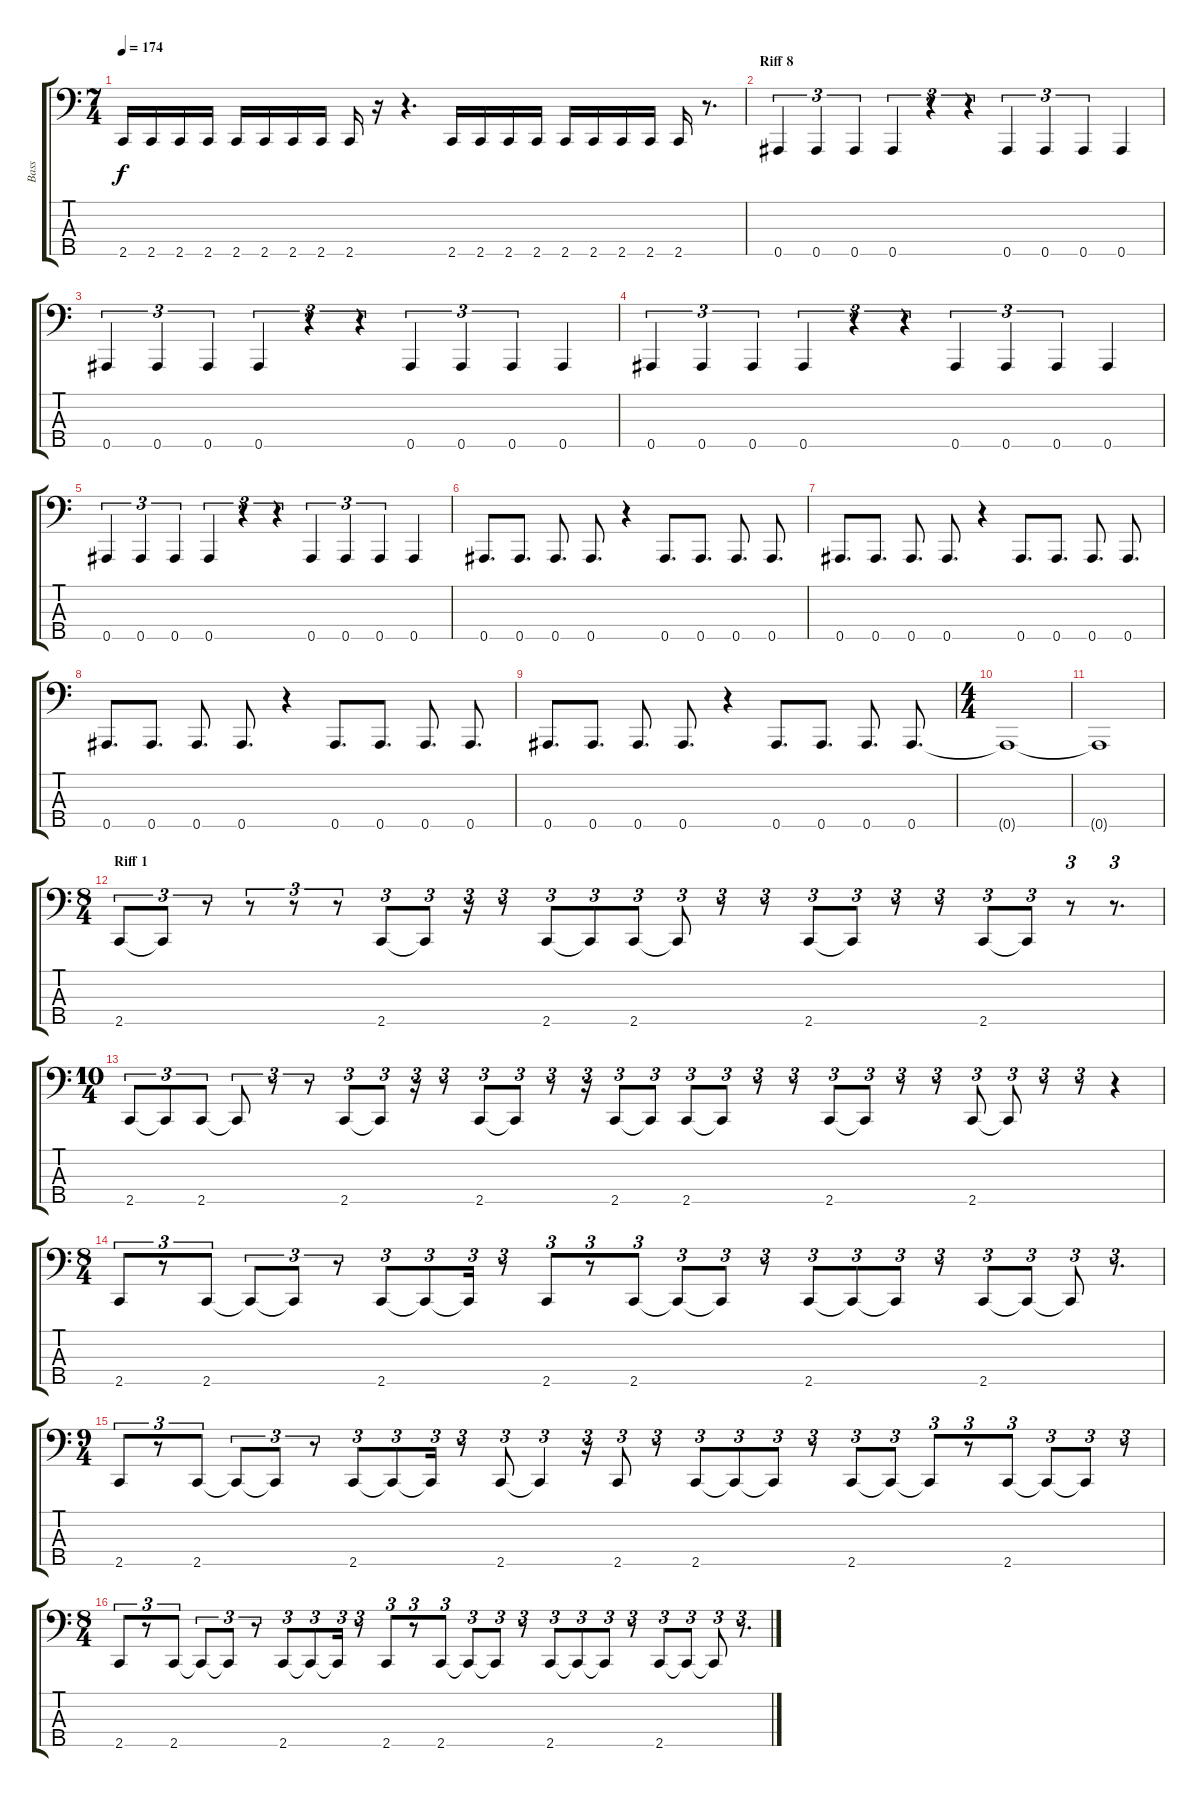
\track ("Bass" "Bass") {instrument electricbassfinger}
\staff {score tabs}
\tuning (Gb2 Db2 Ab1 Eb1 Bb0) {hide}
\ts (7 4)
\tempo 174
\clef f4
\ks c
2.5.16{dy f} 2.5.16 2.5.16 2.5.16 2.5.16 2.5.16 2.5.16 2.5.16 2.5.16 r.16 r.4{d} 2.5.16 2.5.16 2.5.16 2.5.16 2.5.16 2.5.16 2.5.16 2.5.16 2.5.16 r.8{d} |
\section ("" "Riff 8")
0.5.4{tu (3 2)} 0.5.4{tu (3 2)} 0.5.4{tu (3 2)} 0.5.4{tu (3 2)} r.4{tu (3 2)} r.4{tu (3 2)} 0.5.4{tu (3 2)} 0.5.4{tu (3 2)} 0.5.4{tu (3 2)} 0.5.4 |
0.5.4{tu (3 2)} 0.5.4{tu (3 2)} 0.5.4{tu (3 2)} 0.5.4{tu (3 2)} r.4{tu (3 2)} r.4{tu (3 2)} 0.5.4{tu (3 2)} 0.5.4{tu (3 2)} 0.5.4{tu (3 2)} 0.5.4 |
0.5.4{tu (3 2)} 0.5.4{tu (3 2)} 0.5.4{tu (3 2)} 0.5.4{tu (3 2)} r.4{tu (3 2)} r.4{tu (3 2)} 0.5.4{tu (3 2)} 0.5.4{tu (3 2)} 0.5.4{tu (3 2)} 0.5.4 |
0.5.4{tu (3 2)} 0.5.4{tu (3 2)} 0.5.4{tu (3 2)} 0.5.4{tu (3 2)} r.4{tu (3 2)} r.4{tu (3 2)} 0.5.4{tu (3 2)} 0.5.4{tu (3 2)} 0.5.4{tu (3 2)} 0.5.4 |
0.5.8{d} 0.5.8{d} 0.5.8{d} 0.5.8{d} r.4 0.5.8{d} 0.5.8{d} 0.5.8{d} 0.5.8{d} |
0.5.8{d} 0.5.8{d} 0.5.8{d} 0.5.8{d} r.4 0.5.8{d} 0.5.8{d} 0.5.8{d} 0.5.8{d} |
0.5.8{d} 0.5.8{d} 0.5.8{d} 0.5.8{d} r.4 0.5.8{d} 0.5.8{d} 0.5.8{d} 0.5.8{d} |
0.5.8{d} 0.5.8{d} 0.5.8{d} 0.5.8{d} r.4 0.5.8{d} 0.5.8{d} 0.5.8{d} 0.5.8{d} |
\ts (4 4)
0.5{t}.1 |
0.5{t}.1 |
\ts (8 4)
\section ("" "Riff 1")
2.5.8{tu (3 2)} 2.5{t}.8{tu (3 2)} r.8{tu (3 2)} r.8{tu (3 2)} r.8{tu (3 2)} r.8{tu (3 2)} 2.5.8{tu (3 2)} 2.5{t}.8{tu (3 2)} r.16{tu (3 2)} r.8{tu (3 2)} 2.5.8{tu (3 2)} 2.5{t}.8{tu (3 2)} 2.5.8{tu (3 2)} 2.5{t}.8{tu (3 2)} r.8{tu (3 2)} r.8{tu (3 2)} 2.5.8{tu (3 2)} 2.5{t}.8{tu (3 2)} r.8{tu (3 2)} r.8{tu (3 2)} 2.5.8{tu (3 2)} 2.5{t}.8{tu (3 2)} r.8{tu (3 2)} r.8{d tu (3 2)} |
\ts (10 4)
2.5.8{tu (3 2)} 2.5{t}.8{tu (3 2)} 2.5.8{tu (3 2)} 2.5{t}.8{tu (3 2)} r.8{tu (3 2)} r.8{tu (3 2)} 2.5.8{tu (3 2)} 2.5{t}.8{tu (3 2)} r.16{tu (3 2)} r.8{tu (3 2)} 2.5.8{tu (3 2)} 2.5{t}.8{tu (3 2)} r.8{tu (3 2)} r.16{tu (3 2)} 2.5.8{tu (3 2)} 2.5{t}.8{tu (3 2)} 2.5.8{tu (3 2)} 2.5{t}.8{tu (3 2)} r.8{tu (3 2)} r.8{tu (3 2)} 2.5.8{tu (3 2)} 2.5{t}.8{tu (3 2)} r.8{tu (3 2)} r.8{tu (3 2)} 2.5.8{tu (3 2)} 2.5{t}.8{tu (3 2)} r.8{tu (3 2)} r.8{tu (3 2)} r.4 |
\ts (8 4)
2.5.8{tu (3 2)} r.8{tu (3 2)} 2.5.8{tu (3 2)} 2.5{t}.8{tu (3 2)} 2.5{t}.8{tu (3 2)} r.8{tu (3 2)} 2.5.8{tu (3 2)} 2.5{t}.8{tu (3 2)} 2.5{t}.16{tu (3 2)} r.8{tu (3 2)} 2.5.8{tu (3 2)} r.8{tu (3 2)} 2.5.8{tu (3 2)} 2.5{t}.8{tu (3 2)} 2.5{t}.8{tu (3 2)} r.8{tu (3 2)} 2.5.8{tu (3 2)} 2.5{t}.8{tu (3 2)} 2.5{t}.8{tu (3 2)} r.8{tu (3 2)} 2.5.8{tu (3 2)} 2.5{t}.8{tu (3 2)} 2.5{t}.8{tu (3 2)} r.8{d tu (3 2)} |
\ts (9 4)
2.5.8{tu (3 2)} r.8{tu (3 2)} 2.5.8{tu (3 2)} 2.5{t}.8{tu (3 2)} 2.5{t}.8{tu (3 2)} r.8{tu (3 2)} 2.5.8{tu (3 2)} 2.5{t}.8{tu (3 2)} 2.5{t}.16{tu (3 2)} r.8{tu (3 2)} 2.5.8{tu (3 2)} 2.5{t}.4{tu (3 2)} r.16{tu (3 2)} 2.5.8{tu (3 2)} r.8{tu (3 2)} 2.5.8{tu (3 2)} 2.5{t}.8{tu (3 2)} 2.5{t}.8{tu (3 2)} r.8{tu (3 2)} 2.5.8{tu (3 2)} 2.5{t}.8{tu (3 2)} 2.5{t}.8{tu (3 2)} r.8{tu (3 2)} 2.5.8{tu (3 2)} 2.5{t}.8{tu (3 2)} 2.5{t}.8{tu (3 2)} r.8{tu (3 2)} |
\ts (8 4)
2.5.8{tu (3 2)} r.8{tu (3 2)} 2.5.8{tu (3 2)} 2.5{t}.8{tu (3 2)} 2.5{t}.8{tu (3 2)} r.8{tu (3 2)} 2.5.8{tu (3 2)} 2.5{t}.8{tu (3 2)} 2.5{t}.16{tu (3 2)} r.8{tu (3 2)} 2.5.8{tu (3 2)} r.8{tu (3 2)} 2.5.8{tu (3 2)} 2.5{t}.8{tu (3 2)} 2.5{t}.8{tu (3 2)} r.8{tu (3 2)} 2.5.8{tu (3 2)} 2.5{t}.8{tu (3 2)} 2.5{t}.8{tu (3 2)} r.8{tu (3 2)} 2.5.8{tu (3 2)} 2.5{t}.8{tu (3 2)} 2.5{t}.8{tu (3 2)} r.8{d tu (3 2)}
